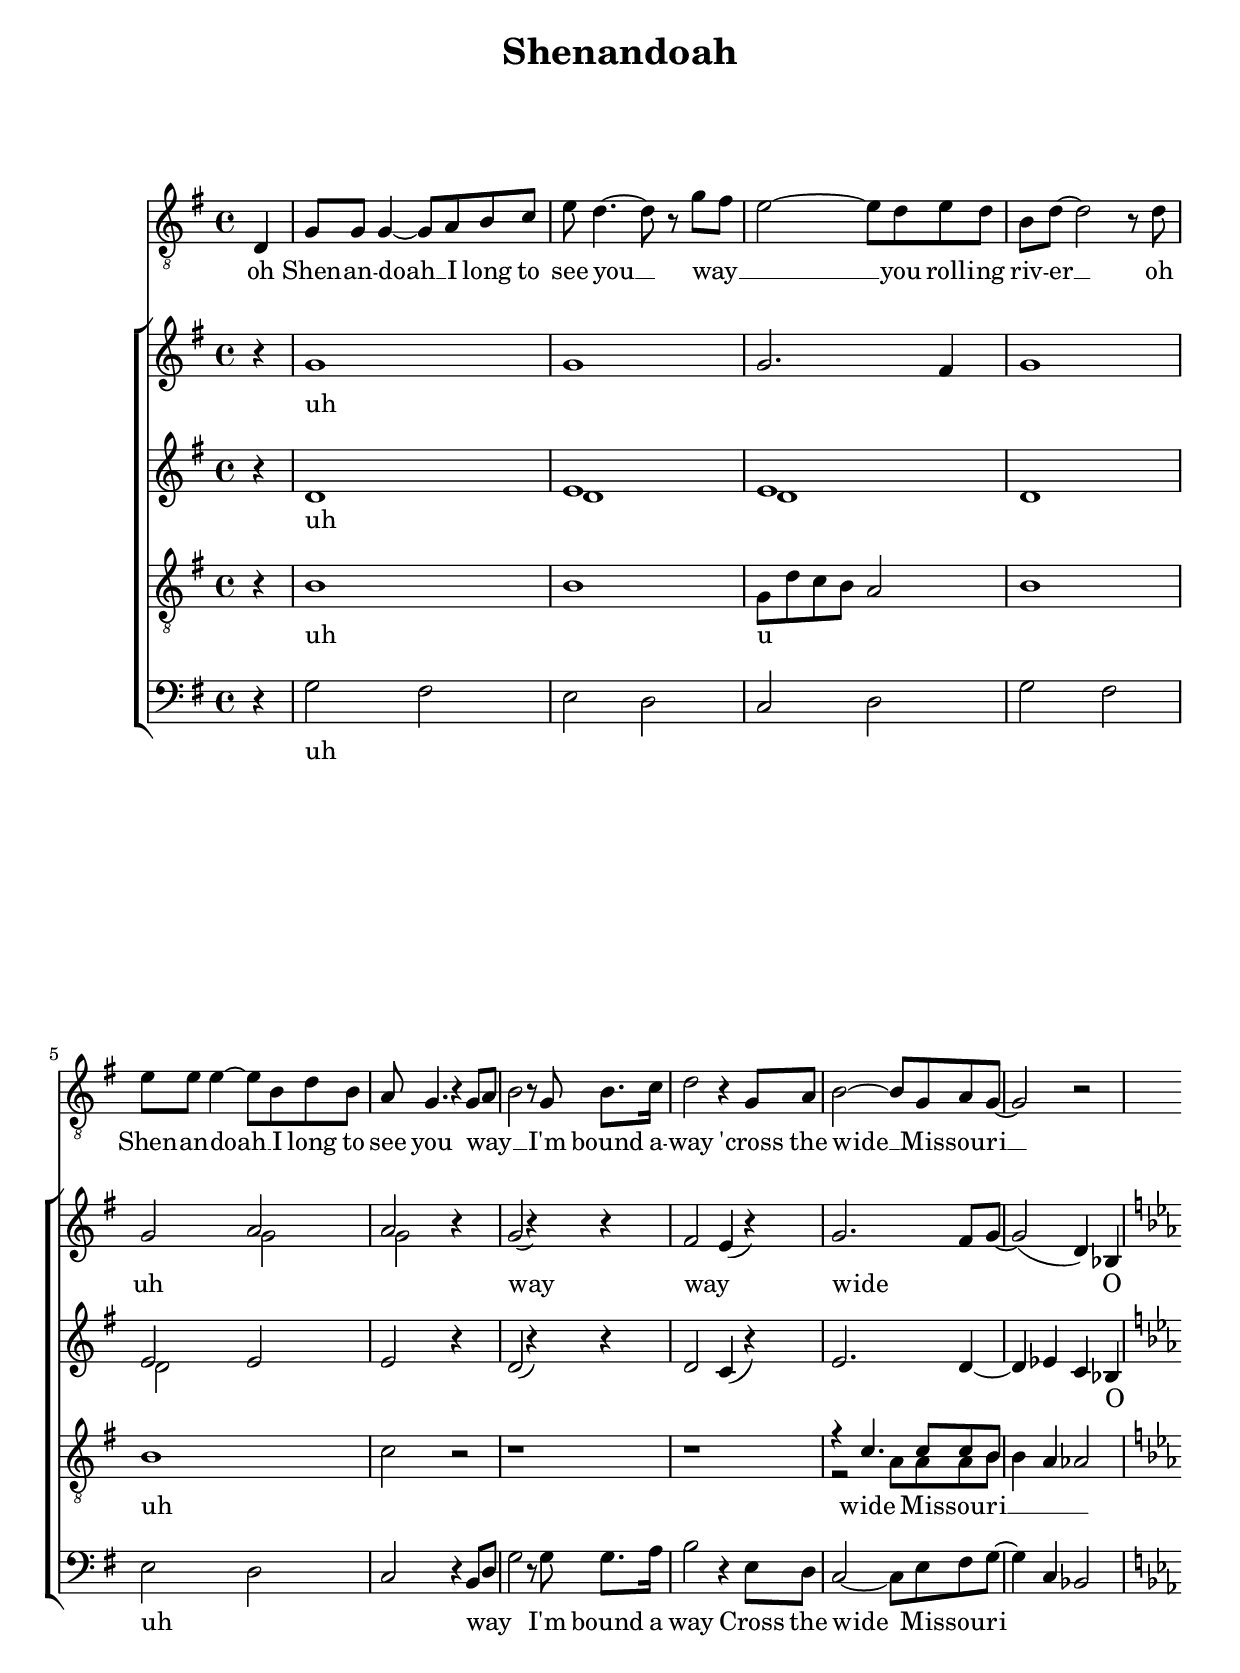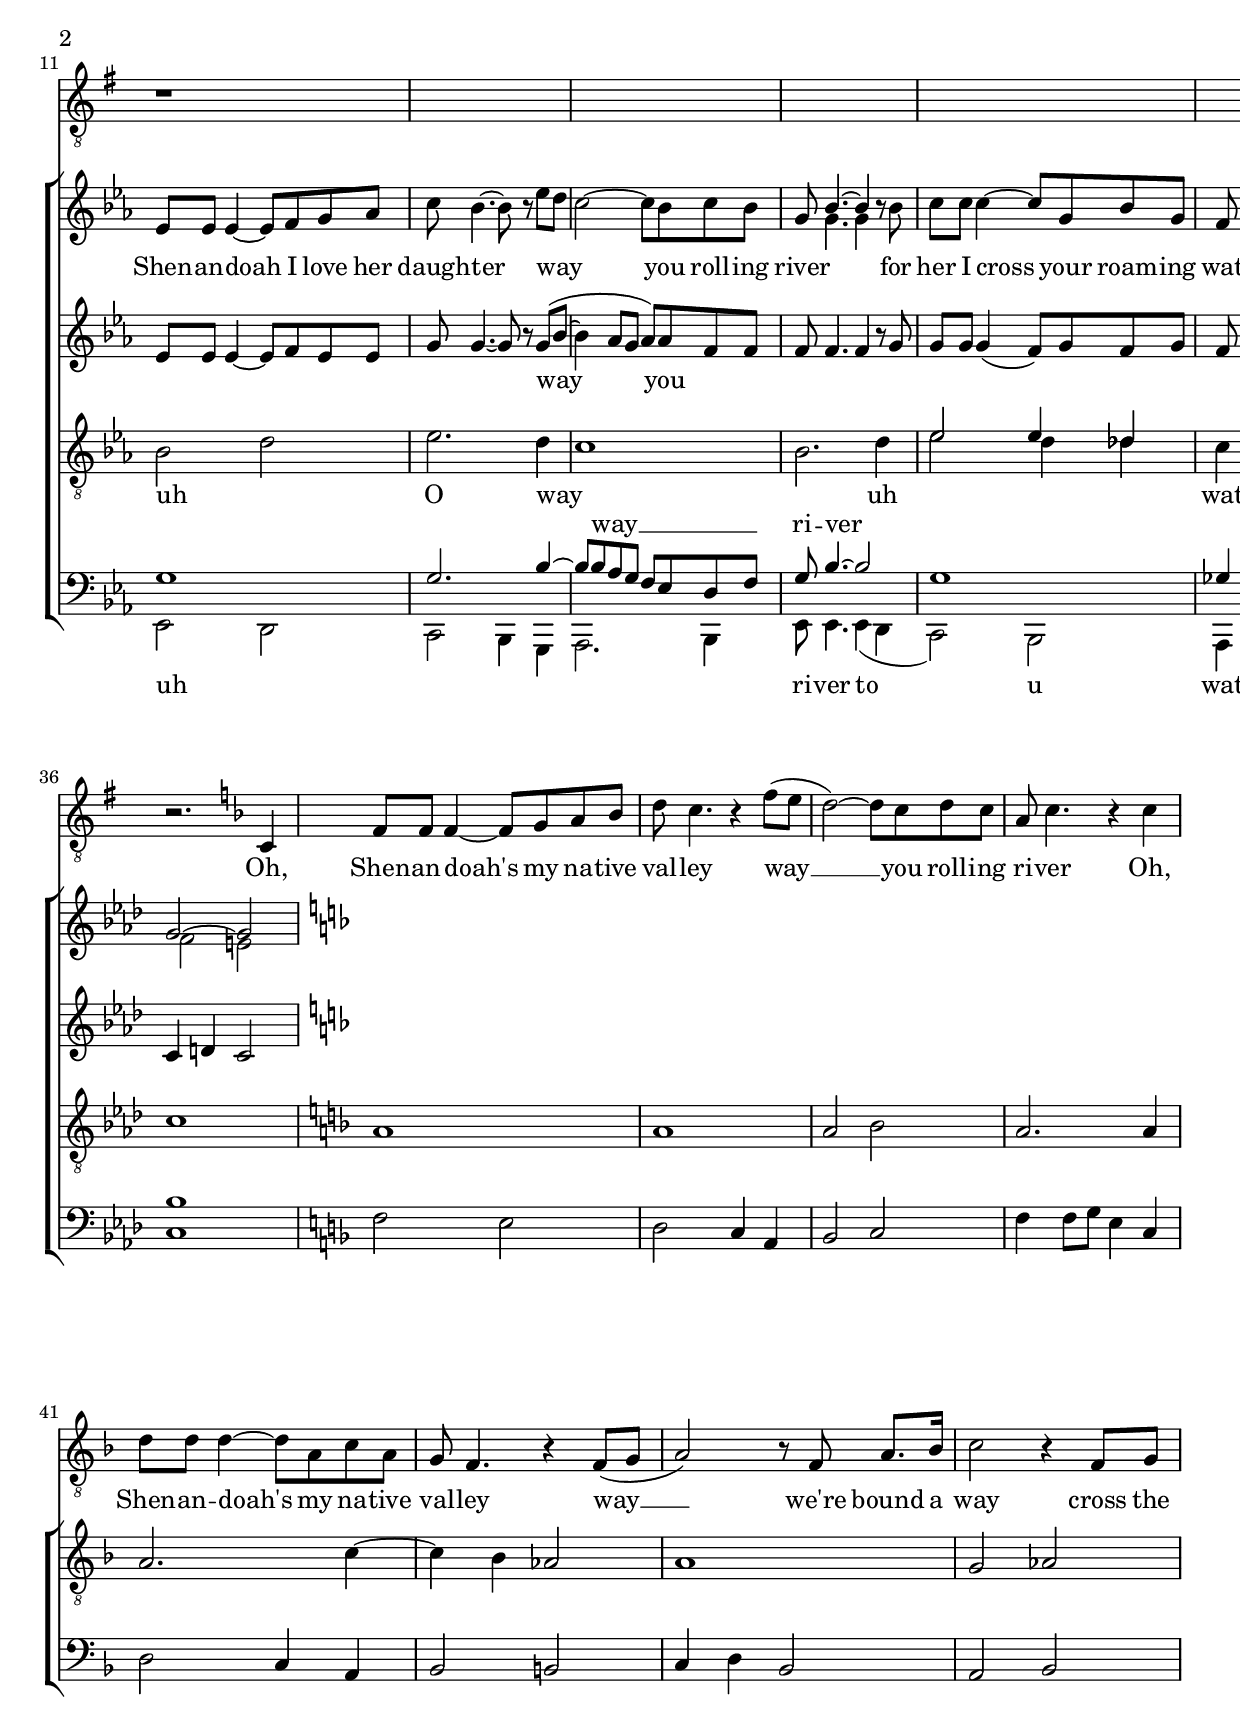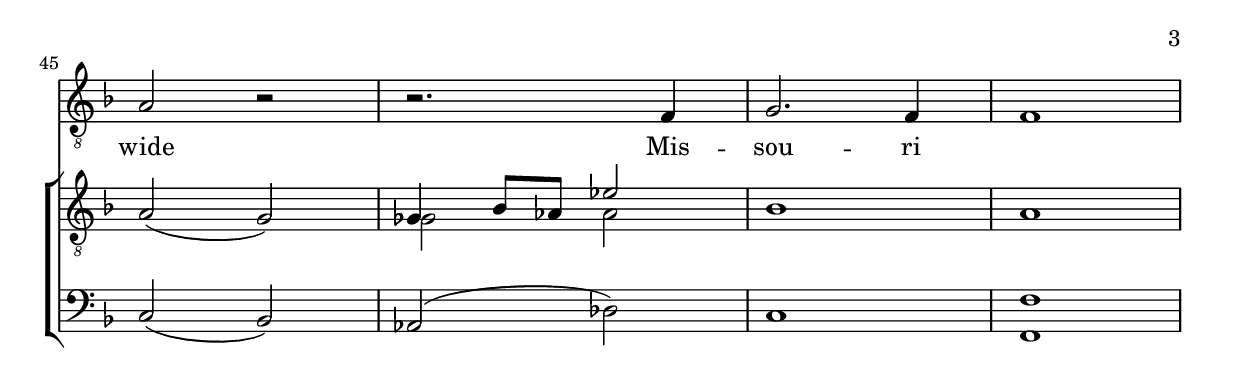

\version "2.18.2"

\header {
  title = "Shenandoah"
}

global = {
  \time 4/4
}

solo = \relative c {
  \key g \major
  \partial 4 d4 g8 g g4~ g8 a b c e d4.~ d8 r g fis e2~ e8 d e d b d~ d2 r8 d e e e4~ e8 b d b a g4. r4 g8 a b2 r8 g b8. c16 d2 r4 g,8 a b2~ b8 g a g~ g2 r2

  r1*25 r2.
  \key f \major
  c,4 f8 f f4 ~f8  g a bes | d c4. r4 f8 (e d2) ~d8 c d c | a c4. r4 c | d8 d d4 ~d8 a c a | g f4. r4 f8 (g a2) r8 f a8. bes16 | c2 r4 f,8 g | a2 r2 | r2. f4 | g2. f4 | f1 
}

solo_words = \lyricmode {
  oh Shen -- an -- doah __ I long to see you __ way __ _ _ you roll -- ing riv -- er __ oh Shen -- an -- doah __ I long to see you  way __ _ _ I'm bound a -- way 'cross the wide __ Mis -- sou -- ri __

  Oh, Shen -- an -- doah's my na -- tive val -- ley way __ you roll -- ing ri -- ver 
  Oh, Shen -- an -- doah's my na -- tive val -- ley way __ we're bound a way cross the wide Mis -- sou -- ri
}

soprano_notes = \relative c'' {
  \key g \major 
  \partial 4 r4 g1  g1 g2. fis4 g1 g2 << { a2 a } \\ { g2 g } >> r4*2  g2 (r4) r  fis2 e4 (r4)  g2. fis8 g ~ g2 (d4) bes
  
  \key ees \major 
  ees8 ees ees4 ~ees8 f g aes c bes4. ~bes8 r8 ees8 d c2 ~c8 bes c bes g <<{bes4. ~bes4} \\ {g4. g4}>> r8 bes c c c4 ~c8 g bes g f ees4. r8 bes8 (ees f
  g2) r8 ees g8. aes16 bes2 \glissando f4 ees8 f g2 ~g8 ees f ees ~ees8 f 
  << 
  {
    \voiceOne
    g8 bes ~bes4 cis
  } 
  \new Voice 
  {
    \voiceTwo
    g8 ~g4. b4
  } 
  >> 

  \key fis \major 
  ais8 gis fis2 << {gis4 ais2 cis cis2. cis4 cis2. cis4} \\ {fis,4 fis2 ais b2. gis4 gis2 fis4 gis } >> 
  << {ais1 gis2 gisis ais b } \\ {fis1 fis2 fis fis fis } >> fis4 eis e2

  \key aes \major
  f8 g aes bes c2 ~c1 aes4. c8 aes2 bes4. des8 c4 c
  c1 c1 ~c4 bes aes f 
  <<
   { g2 ~g }
   \\
   { f2 e }
  >>


  \key f \major

}

soprano_words = \lyricmode {
 uh _ _ _ _ uh way way _ wide _ _ O Shen -- an -- doah I love her daugh -- ter way _ _ you roll -- ing river for her I cross your roam -- ing wat -- ers way__
 I'm bound a way __ _ Cross the wide __ _ Mis -- sou -- ri _ _ _ O 
}

alto_notes = \relative c' {
  \key g \major 
  \partial 4 r4 d1 << {e1 e1} \\ {d1 d1} >> d1 << {e2} \\ {d2} >> e2 e2 r4*2 d2 (r4) r4 d2 c4 (r4) e2. d4 ~ d4 ees4 c4 bes4 

  \key ees \major 
  ees8 ees ees4 ~ees8 f8 ees8 ees g g4. ~g8 r8 g (bes ~bes4 aes8 g aes) aes f8 f f8 f4. f4 r8 g8 g g g4 (f8) g f g f ees4. r8 bes8 (ees f
  ees2) r8 ees ees8. f16 g2 \glissando ees ees ~ees8 ees d ees ~ees f4. ~f4 fis

  \key fis \major 
  fis8 dis cis2 cis4 dis2 << { gis4 ais8 gis gis2.. eis8} \\ { eis4 fis8 eis fis2 (eis8) fis8 eis eis} >> eis8 eis4. dis4 eis

  dis8 dis dis4 (e8) e e e cis dis4. d2 cis2 dis4 << {dis4} \\ {cis4} >> cis2 c4 c

  \key aes \major
  f2 r8 aes g ees f ees16 f ~f4 r2 des8 ees f4 ~f2 des e4 g
  aes2 ~aes8 aes g aes f ees16 f ~f4 r4 r8 ees f aes g ees f ees c (des) c4 d c2  

  \key f \major
}
alto_words = \lyricmode {
  uh _ _ _ _ _ _ _ _ _ _  O _ _ _ _ _ _  _ _ way you
}


tenor_notes = \relative c' {
  \key g \major 
  \partial 4 r4 b1 b g8 d' c b a2 b1 b c2 r r1 r 

  <<
  {
    \voiceOne
    r4 c4. c8 c b
  } 
  \new Voice {
    \voiceTwo 
    r2 a8 a a b
  }
  >> \oneVoice

  b4 a aes2

  \key ees \major 
  bes2 d ees2. d4 c1 bes2. d4 << {ees2 ees4 des} \\ {ees2 d4 des} >> c4 ces2 aes4

  << 
    \new Voice = "tenorI"
    { 
      \voiceOne
      bes8 bes ees d c2 | ees8 d bes g ges2 | bes2.. aes8 | g4 c des dis 
    }
    \new Voice = "tenorII"
    {
      \voiceTwo
      bes2 aes | bes c | bes2.. aes8 | g4 aes bes b
    }
  >>

  \key fis \major 
  <<
    { cis8 (cis8 cis4 ~cis8) gis ais b }
    \\
    { ais8 (ais8 ais4 ~ais8) gis ais b }
  >>

  dis8 cis4. ~cis4 fis8 eis dis2 ~dis8 cis dis cis ais8 cis4. ~cis4 r8 cis8 
  % 22-26 2 tenors with baritones 
  % b4 ais4 ~ais4 ais8 cis ~cis b4 ais8 b ais b b ais ais4. ais4 r8 cis8
  
  dis8 dis dis4 ~dis8 ais cis ais gis fis4. ~fis8 fis << {fis8 gis ais2 (b) ais1 } \\ { fis8 gis ais2 ~ais8 fis gis4 fis2 r4 c }>>

  \key aes \major
  <<
    {
      aes'8 bes c f ees2 f8 ees16 f ~f4 r8 des8 ees des c2 r8 f,8 ees' c bes c des bes c4 g'
      aes2 ~aes8 aes g aes f8 ees16 f ~f4
    }
    \\
    {
      aes,2 ~aes aes8 bes aes g f4 e f2 r8 f8 ees' c bes c des bes c4 c
      c8 g aes bes c2 c
    }
  >>

  r4 c c8 ees c bes des bes c (des) c1
  
  \key f \major
  a1 a a2 bes a2. a4 a2. c4 ~c4 bes aes2 a1 g2 aes a (g)  

  << 
    \new Voice
    { 
      \voiceOne
      ges4 bes8 aes ees'2
    }
    \new Voice
    {
      \voiceTwo
      ges,2 aes 
    }
  >>
  \oneVoice

  bes1 a1 


}
tenor_words = \lyricmode {
   uh _ u _ _ _ _ _ uh _ wide Mis -- sou -- ri __ _ _  _ uh _ O way _ _ uh wat -- ers way
}
tenorI_words = \lyricmode {
  \skip 8 way _ _ _ to do do do do
}
tenorII_words = \lyricmode {
  \skip 1 \skip 1 \skip 1 O uh _ _ _ _ Tis
}

bass_notes = \relative c' {
  \key g \major 
  \partial 4 r4 g2 fis e d c d g fis e d c r4 b8 d g2 r8 g g8. a16 b2 r4 e,8 d c2~c8 e fis g~g4 c,4 bes2
  
  \key ees \major << 
    \new Voice = "bari" { 
      \voiceOne
      g'1 g2. bes4 ~bes8 bes aes g f ees d f g bes4. ~bes2 g1 ges4 f2 fis4 
      g2 ees ees ees g4 aes bes2 ees,2. cis4


    } 
    \new Voice = "bass"
    { 
      \voiceTwo
      ees,2 d c bes4 g aes2. bes4 ees8 ees4. ees4 (d c2) bes aes4 des2 ces4 
      bes2 aes g aes bes2. d4 ees'2. cis4
    }
  >>
  \oneVoice

  \key fis \major 
  << 
    {
      \voiceOne
      fis8 fis fis4 ~fis8 gis ais b b4 ais ~ais ais8 cis ~cis b4 ais8 b ais b b ais8 ais4. ais4. ais8
      ais8 ais ais4 ~ais8 ais ais ais gis fis4. ~fis8 fis fis gis ais4 b fis8 fis gis4 ais2 aes4 bes
    }
    \new Voice
    {
      \voiceTwo
      fis8 fis fis4 (eis2) dis2 cis4 ais b2. cis4 ais2 fis'4 eis
      dis2 cis4 ais b2 bis cis4 dis gis, cis fis2. c4
    }
  >>
  \oneVoice

  \key aes \major
  f2 ees 
  <<
    {
      \voiceOne
      aes8 bes aes g f4 e f1 f2 g4 bes
      aes8 g aes bes c2 aes2 r8 aes4. aes8 c aes g aes e f g bes1 
    }
    \new Voice
    {
      \voiceTwo
      des,2. c4 bes2 aes g2 c4 e
      f2 ees des (f) des8 f ees c bes g aes a c1
    }
  >>
  \oneVoice

  \key f \major
  f2 e d c4 a bes2 c f4 f8 g e4 c d2 c4 a bes2 b c4 d bes2 a bes c2 (bes) aes (des) c1 << {f1} \\ {f,1} >>
}

basses_words = \lyricmode {
  uh _ _ _ _ _ _ _  uh _ _ way_ _ _  I'm bound a way Cross the wide Mis -- sou -- ri _ _
}
bass_words = \lyricmode {
  uh _ _ _ _ _ _ ri -- ver to u wat -- ers way _ uh uh O uh _ _ Tis
}
bari_words = \lyricmode {
  \skip 1 \skip 1 \skip 4. way __ _ _ _ _ _ _  ri -- ver _ 
} 

\score {
<<
  \new Staff <<
    \new Voice = "solo" <<
      \clef "treble_8"
      \global
      \solo
    >>

    \lyricsto "solo" \new Lyrics \solo_words
  >>
  \new ChoirStaff <<
    \new Staff <<
      \new Voice = "soprano" <<
        \global
        \soprano_notes
      >>
      \lyricsto "soprano" \new Lyrics \soprano_words
    >>
    \new Staff <<
      \new Voice = "alto" <<
        \global
        \alto_notes
      >>
      \lyricsto "alto" \new Lyrics \alto_words
    >>
    \new Staff = "tenorStaff" <<
      \new Voice = "tenor" <<
        \clef "treble_8"
        \global
        \tenor_notes
      >>
      \lyricsto "tenor" \new Lyrics \tenor_words

      \new Lyrics \with { alignAboveContext = #"tenorStaff" }
        \lyricsto "tenorI" \tenorI_words

      \new Lyrics 
        \lyricsto "tenorII" \tenorII_words  
    >>
    \new Staff = "bassStaff" <<
      \new Voice = "basses" <<
        \clef bass
        \global
        \bass_notes
      >>
      \lyricsto "basses" \new Lyrics \basses_words

      \new Lyrics \with { alignAboveContext = #"bassStaff" }
        \lyricsto "bari" \bari_words

      \new Lyrics 
        \lyricsto "bass" \bass_words  
    >>
  >>
>>
}